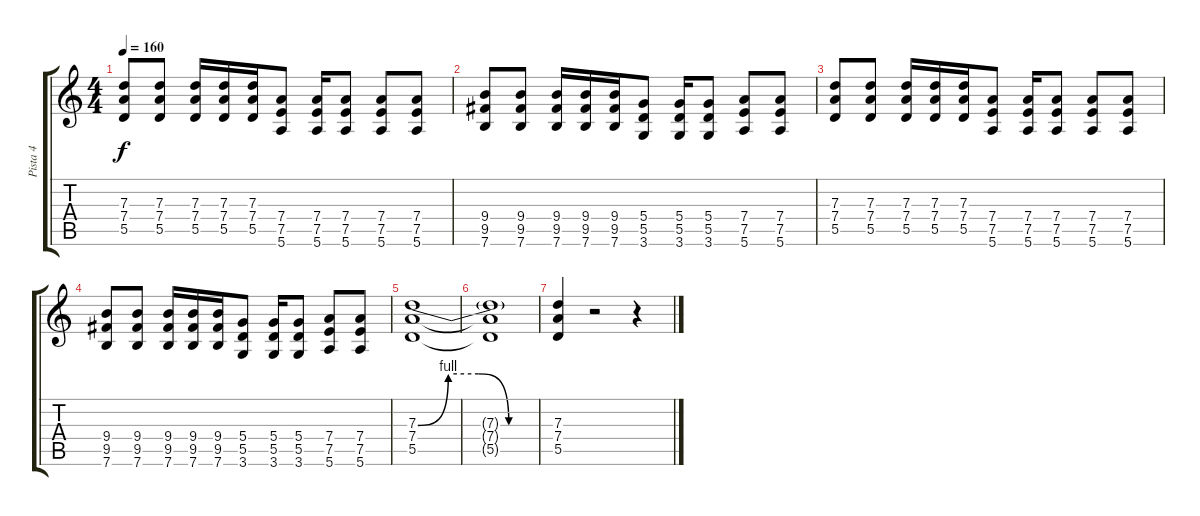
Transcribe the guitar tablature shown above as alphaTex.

\track ("Pista 4" "Pista 4") {instrument distortionguitar}
\staff {score tabs}
\tuning (E4 B3 G3 D3 A2 E2) {hide}
\ts (4 4)
\tempo 160
\clef g2
\ks c
(7.3 7.4 5.5).8{dy f} (7.3 7.4 5.5).8 (7.3 7.4 5.5).16 (7.3 7.4 5.5).16 (7.3 7.4 5.5).16 (7.4 7.5 5.6).8 (7.4 7.5 5.6).16 (7.4 7.5 5.6).8 (7.4 7.5 5.6).8 (7.4 7.5 5.6).8 |
(9.4 9.5 7.6).8 (9.4 9.5 7.6).8 (9.4 9.5 7.6).16 (9.4 9.5 7.6).16 (9.4 9.5 7.6).16 (5.4 5.5 3.6).8 (5.4 5.5 3.6).16 (5.4 5.5 3.6).8 (7.4 7.5 5.6).8 (7.4 7.5 5.6).8 |
(7.3 7.4 5.5).8 (7.3 7.4 5.5).8 (7.3 7.4 5.5).16 (7.3 7.4 5.5).16 (7.3 7.4 5.5).16 (7.4 7.5 5.6).8 (7.4 7.5 5.6).16 (7.4 7.5 5.6).8 (7.4 7.5 5.6).8 (7.4 7.5 5.6).8 |
(9.4 9.5 7.6).8 (9.4 9.5 7.6).8 (9.4 9.5 7.6).16 (9.4 9.5 7.6).16 (9.4 9.5 7.6).16 (5.4 5.5 3.6).8 (5.4 5.5 3.6).16 (5.4 5.5 3.6).8 (7.4 7.5 5.6).8 (7.4 7.5 5.6).8 |
(7.3{be (custom 0 0 15 4 30 4 45 0 60 0)} 7.4 5.5).1 |
(7.3{t} 7.4{t} 5.5{t}).1 |
(7.3 7.4 5.5).4 r.2 r.4
